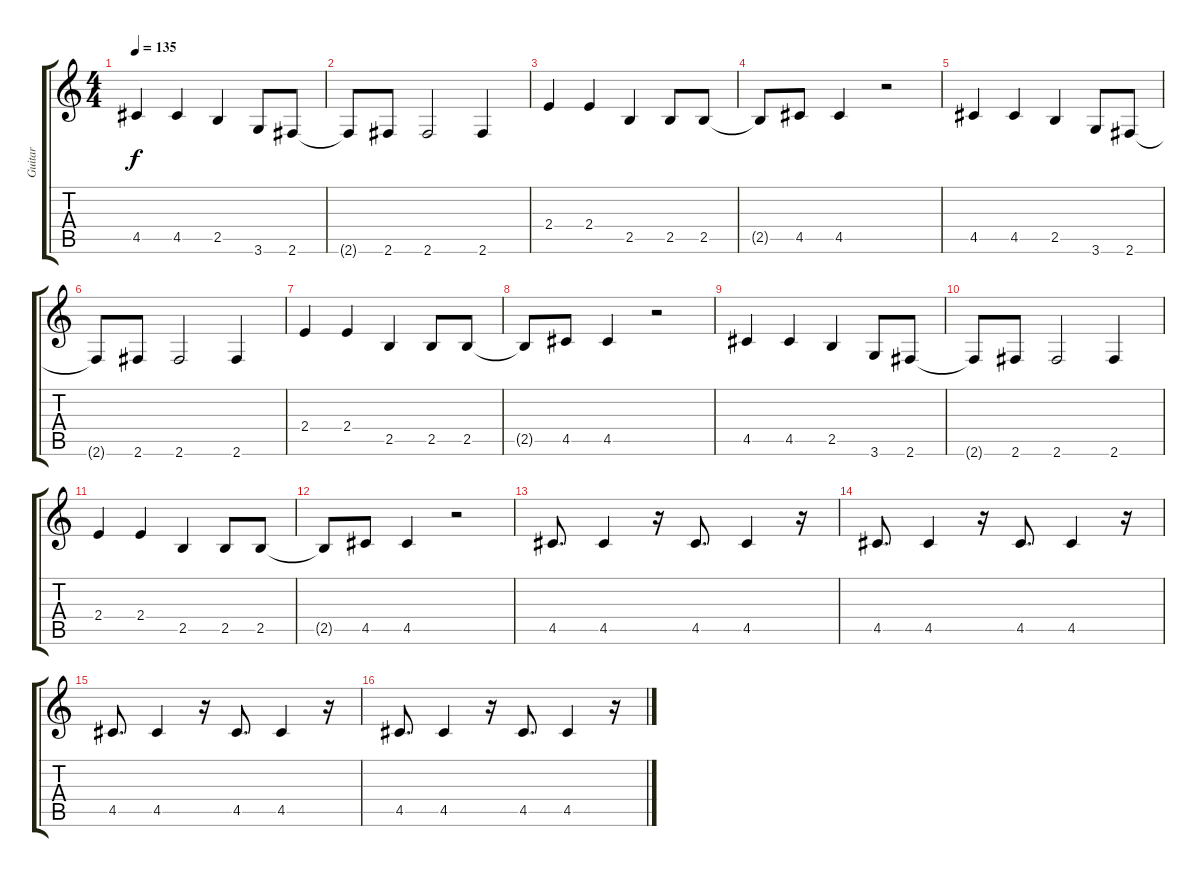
\track ("Guitar" "Guitar") {instrument overdrivenguitar}
\staff {score tabs}
\tuning (E4 B3 G3 D3 A2 E2) {hide}
\ts (4 4)
\tempo 135
\clef g2
\ks c
4.5.4{dy f} 4.5.4 2.5.4 3.6.8 2.6.8 |
2.6{t}.8 2.6.8 2.6.2 2.6.4 |
2.4.4 2.4.4 2.5.4 2.5.8 2.5.8 |
2.5{t}.8 4.5.8 4.5.4 r.2 |
4.5.4 4.5.4 2.5.4 3.6.8 2.6.8 |
2.6{t}.8 2.6.8 2.6.2 2.6.4 |
2.4.4 2.4.4 2.5.4 2.5.8 2.5.8 |
2.5{t}.8 4.5.8 4.5.4 r.2 |
4.5.4 4.5.4 2.5.4 3.6.8 2.6.8 |
2.6{t}.8 2.6.8 2.6.2 2.6.4 |
2.4.4 2.4.4 2.5.4 2.5.8 2.5.8 |
2.5{t}.8 4.5.8 4.5.4 r.2 |
4.5.8{d} 4.5.4 r.16 4.5.8{d} 4.5.4 r.16 |
4.5.8{d} 4.5.4 r.16 4.5.8{d} 4.5.4 r.16 |
4.5.8{d} 4.5.4 r.16 4.5.8{d} 4.5.4 r.16 |
4.5.8{d} 4.5.4 r.16 4.5.8{d} 4.5.4 r.16
